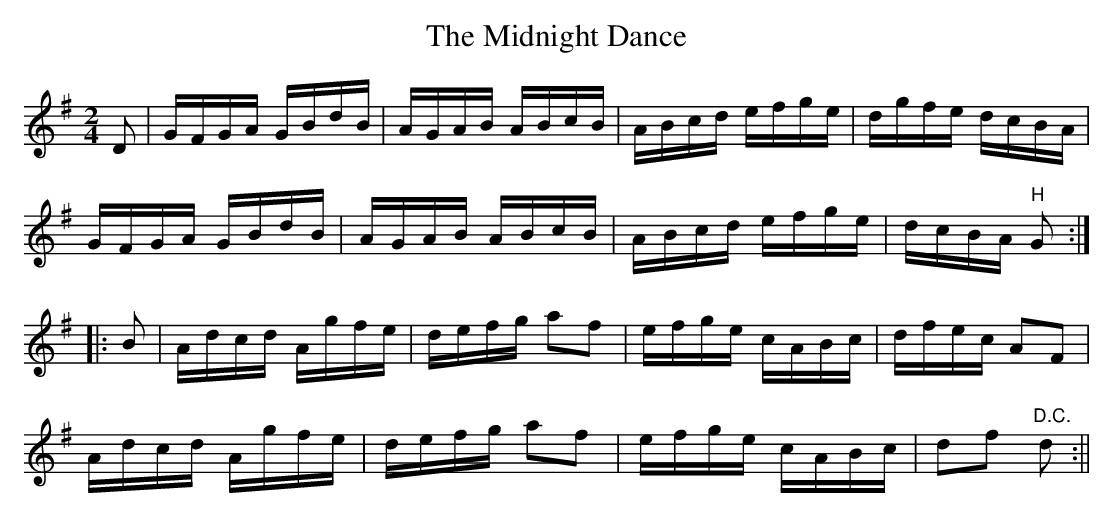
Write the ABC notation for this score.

X:1
T: Midnight Dance, The
M: 2/4
L: 1/16
K: G
D2 | GFGA GBdB | AGAB ABcB | ABcd efge | dgfe dcBA |
GFGA GBdB | AGAB ABcB | ABcd efge | dcBA "H"G2:|
|: B2 | Adcd Agfe | defg a2f2 | efge cABc | dfec A2F2 |
Adcd Agfe | defg a2f2 | efge cABc | d2f2 "D.C."d2 :||
